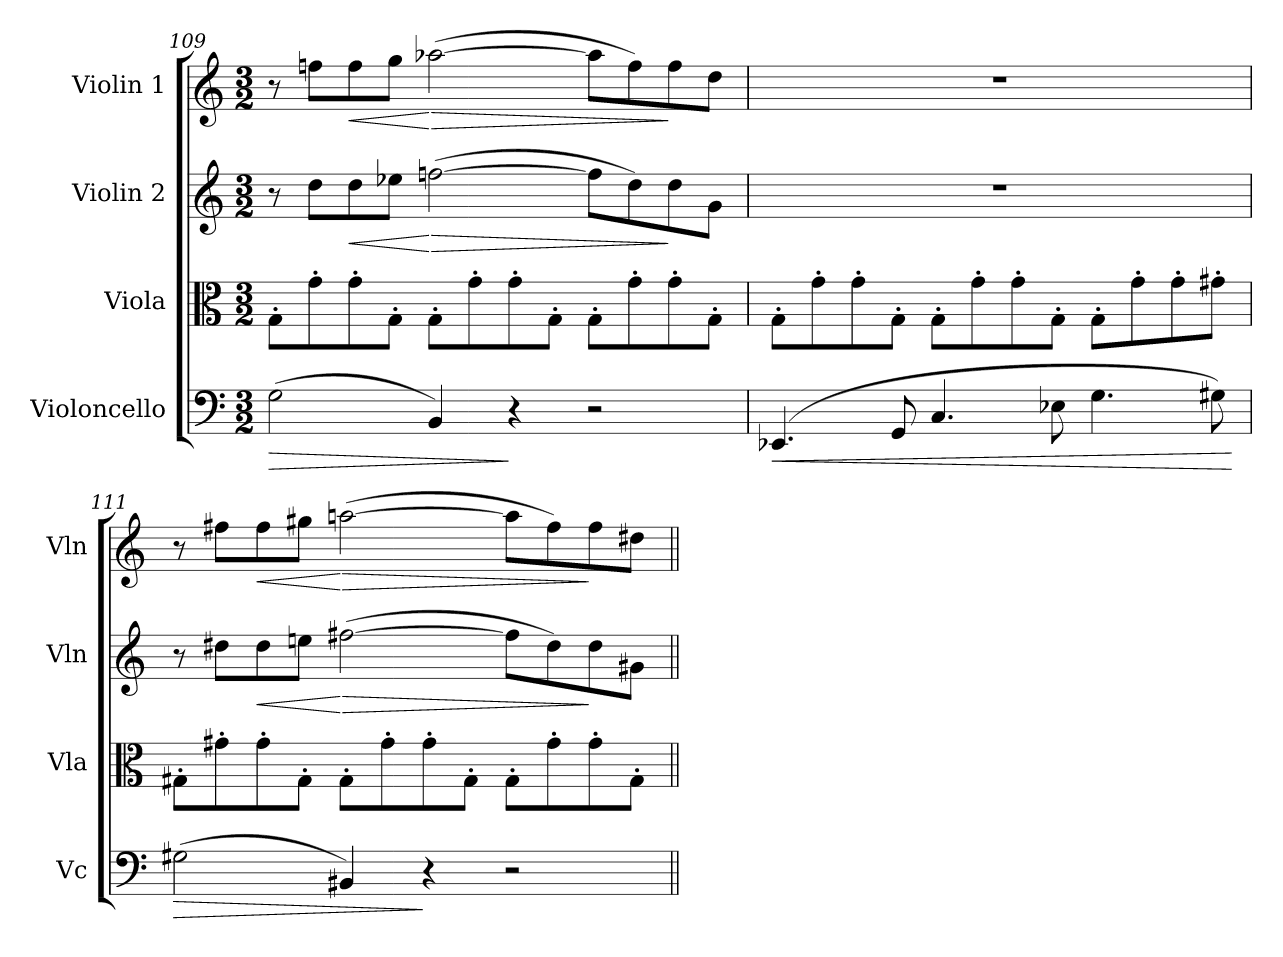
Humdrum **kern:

**kern	**dynam	**kern	**kern	**dynam	**kern	**dynam
*part4	*part4	*part3	*part2	*part2	*part1	*part1
*staff4	*staff4	*staff3	*staff2	*staff2	*staff1	*staff1
*I"Violoncello	*	*I"Viola	*I"Violin 2	*	*I"Violin 1	*
*I'Vc	*	*I'Vla	*I'Vln	*	*I'Vln	*
*clefF4	*	*clefC3	*clefG2	*	*clefG2	*
*k[]	*	*k[]	*k[]	*	*k[]	*
*M3/2	*	*M3/2	*M3/2	*	*M3/2	*
=109	=109	=109	=109	=109	=109	=109
!	!LO:HP:b	!	!	!	!	!
(2G\	>	8G'>\L	8r	.	8r	.
.	.	8g'>\	8dd\L	.	8ffn\L	.
!	!	!	!	!LO:HP:b	!	!LO:HP:b
.	.	8g'>\	8dd\	<	8ff\	<
.	.	8G'>\J	8ee-X\J	.	8gg\J	.
!	!	!	!	!LO:HP:n=1:b	!	!LO:HP:n=1:b
4BB/)	.	8G'>\L	([2ffn\	[ >	([2aa-X\	[ >
.	.	8g'>\	.	.	.	.
4r	]	8g'>\	.	.	.	.
.	.	8G'>\J	.	.	.	.
2r	.	8G'>\L	8ff\L]	.	8aa-\L]	.
.	.	8g'>\	8dd\)	.	8ff\)	.
.	.	8g'>\	8dd\	]	8ff\	]
.	.	8G'>\J	8g\J	.	8dd\J	.
!!LO:LB:g=z
=110	=110	=110	=110	=110	=110	=110
!	!LO:HP:b	!	!	!	!	!
(4.EE-X/	<	8G'>\L	1.r	.	1.r	.
.	.	8g'>\	.	.	.	.
.	.	8g'>\	.	.	.	.
8GG/	.	8G'>\J	.	.	.	.
4.C/	.	8G'>\L	.	.	.	.
.	.	8g'>\	.	.	.	.
.	.	8g'>\	.	.	.	.
8E-X\	.	8G'>\J	.	.	.	.
4.G\	.	8G'>\L	.	.	.	.
.	.	8g'>\	.	.	.	.
.	.	8g'>\	.	.	.	.
8G#X\)	.	8g#X'>\J	.	.	.	.
.	[	.	.	.	.	.
!!LO:LB:g=z
=111	=111	=111	=111	=111	=111	=111
!	!LO:HP:b	!	!	!	!	!
(2G#X\	>	8G#X'>\L	8r	.	8r	.
.	.	8g#X'>\	8dd#X\L	.	8ff#X\L	.
!	!	!	!	!LO:HP:b	!	!LO:HP:b
.	.	8g#'>\	8dd#\	<	8ff#\	<
.	.	8G#'>\J	8een\J	.	8gg#X\J	.
!	!	!	!	!LO:HP:n=1:b	!	!LO:HP:n=1:b
4BB#X/)	.	8G#'>\L	([2ff#X\	[ >	([2aan\	[ >
.	.	8g#'>\	.	.	.	.
4r	]	8g#'>\	.	.	.	.
.	.	8G#'>\J	.	.	.	.
2r	.	8G#'>\L	8ff#\L]	.	8aa\L]	.
.	.	8g#'>\	8dd#\)	.	8ff#\)	.
.	.	8g#'>\	8dd#\	]	8ff#\	]
.	.	8G#'>\J	8g#X\J	.	8dd#X\J	.
=||	=||	=||	=||	=||	=||	=||
*-	*-	*-	*-	*-	*-	*-
